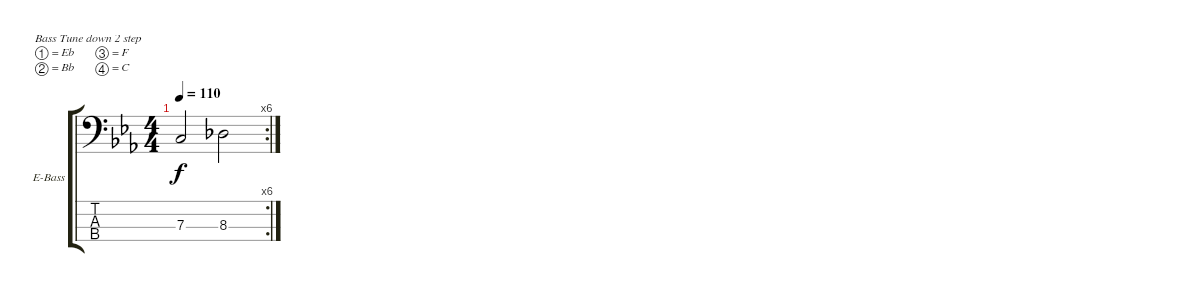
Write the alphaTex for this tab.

\defaultSystemsLayout 4
\bracketExtendMode groupsimilarinstruments
\firstSystemTrackNameOrientation horizontal
\otherSystemsTrackNameOrientation horizontal
\track ("Electric Bass" "E-Bass") {instrument electricbassfinger}
\staff {score tabs}
\tuning (Eb2 Bb1 F1 C1)
\rc 6
\ts (4 4)
\tempo 110
\clef f4
\ks cminor
7.3{t}.2{dy f} 8.3.2
